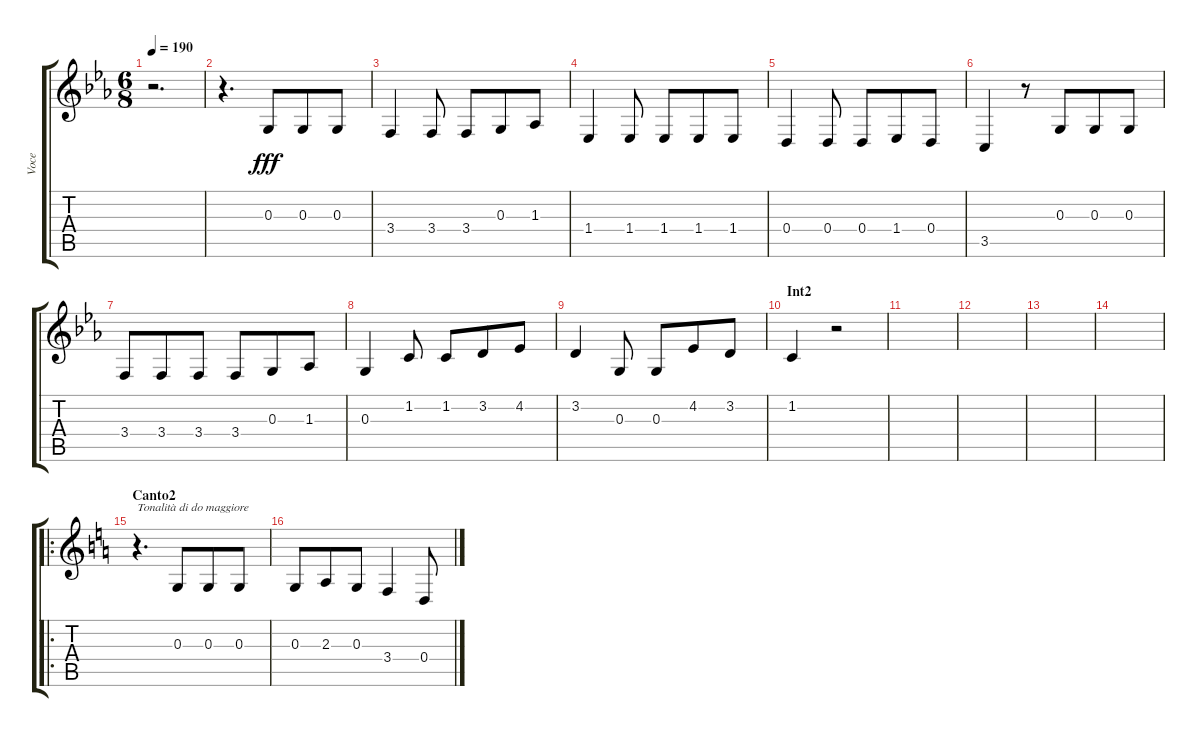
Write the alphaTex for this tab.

\track ("Voce" "Voce") {instrument reedorgan}
\staff {score tabs}
\tuning (E4 B3 G3 D3 A2 E2) {hide}
\ts (6 8)
\tempo 190
\clef g2
\ks eb
r.2{d dy fff} |
r.4{d} 0.3.8 0.3.8 0.3.8 |
3.4.4 3.4.8 3.4.8 0.3.8 1.3.8 |
1.4.4 1.4.8 1.4.8 1.4.8 1.4.8 |
0.4.4 0.4.8 0.4.8 1.4.8 0.4.8 |
3.5.4 r.8 0.3.8 0.3.8 0.3.8 |
3.4.8 3.4.8 3.4.8 3.4.8 0.3.8 1.3.8 |
0.3.4 1.2.8 1.2.8 3.2.8 4.2.8 |
3.2.4 0.3.8 0.3.8 4.2.8 3.2.8 |
\section ("" "Int2")
1.2.4 r.2 |
|
|
|
|
\ro
\section ("" "Canto2")
\ks c
r.4{d txt "Tonalità di do maggiore"} 0.3.8 0.3.8 0.3.8 |
0.3.8 2.3.8 0.3.8 3.4.4 0.4.8
